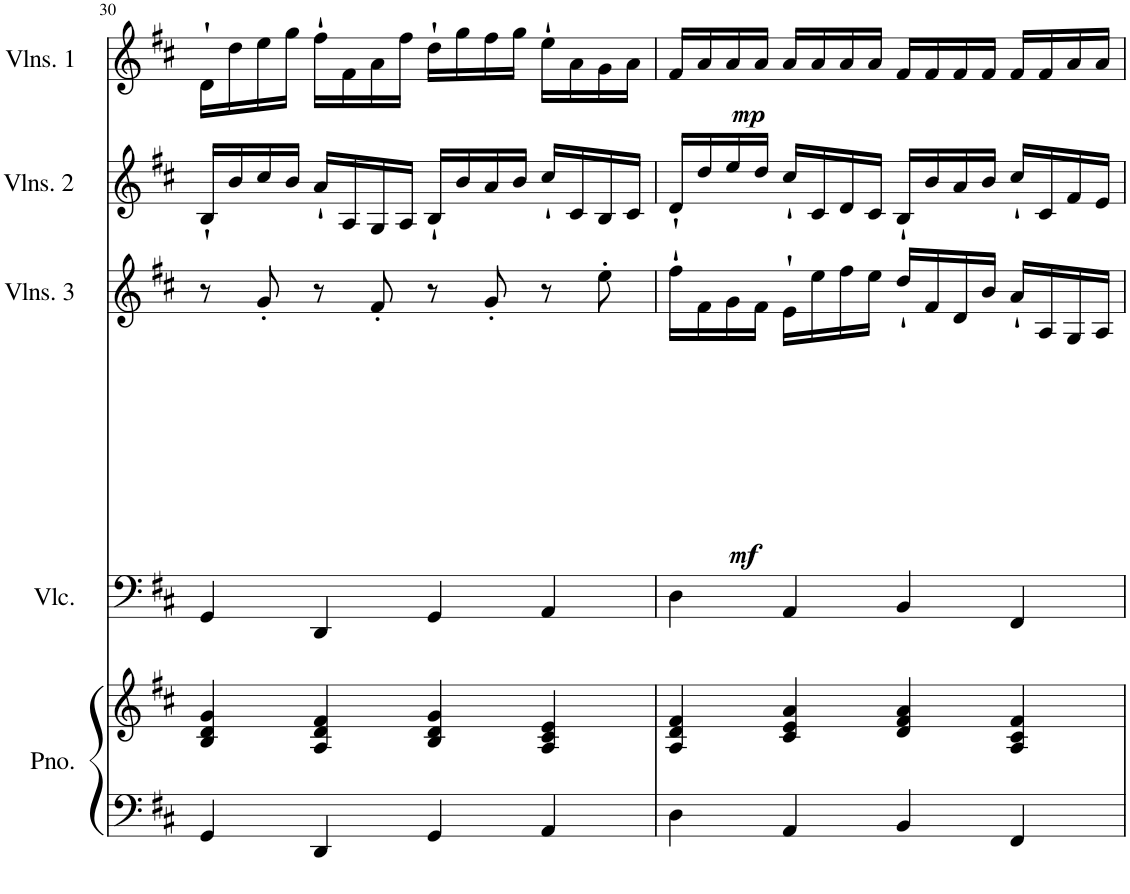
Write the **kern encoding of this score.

**kern	**kern	**kern	**kern	**dynam	**kern	**kern	**dynam
*part5	*part5	*part4	*part3	*part3	*part2	*part1	*part1
*staff6	*staff5	*staff4	*staff3	*staff3	*staff2	*staff1	*staff1
*I"Piano	*	*I"Violoncello	*I"Violins 3	*	*I"Violins 2	*I"Violins 1	*
*I'Pno.	*	*I'Vlc.	*I'Vlns. 3	*	*I'Vlns. 2	*I'Vlns. 1	*
!!LO:PB:g=z
*clefF4	*clefG2	*clefF4	*clefG2	*	*clefG2	*clefG2	*
*k[f#c#]	*k[f#c#]	*k[f#c#]	*k[f#c#]	*	*k[f#c#]	*k[f#c#]	*
*M4/4	*M4/4	*M4/4	*M4/4	*	*M4/4	*M4/4	*
=30	=30	=30	=30	=30	=30	=30	=30
4GG/	4B/ 4d/ 4g/	4GG/	8r	.	16B`/LL	16d`\LL	.
.	.	.	.	.	16b/	16dd\	.
.	.	.	8g'/	.	16cc#/	16ee\	.
.	.	.	.	.	16b/JJ	16gg\JJ	.
4DD/	4A/ 4d/ 4f#/	4DD/	8r	.	16a`/LL	16ff#`\LL	.
.	.	.	.	.	16A/	16f#\	.
.	.	.	8f#'/	.	16G/	16a\	.
.	.	.	.	.	16A/JJ	16ff#\JJ	.
4GG/	4B/ 4d/ 4g/	4GG/	8r	.	16B`/LL	16dd`\LL	.
.	.	.	.	.	16b/	16gg\	.
.	.	.	8g'/	.	16a/	16ff#\	.
.	.	.	.	.	16b/JJ	16gg\JJ	.
4AA/	4A/ 4c#/ 4e/	4AA/	8r	.	16cc#`/LL	16ee`\LL	.
.	.	.	.	.	16c#/	16a\	.
.	.	.	8ee'\	.	16B/	16g\	.
.	.	.	.	.	16c#/JJ	16a\JJ	.
=31	=31	=31	=31	=31	=31	=31	=31
!	!	!	!	!LO:DY:b	!	!	!LO:DY:b
4D\	4A/ 4d/ 4f#/	4D\	16ff#`\LL	mf	16d`/LL	16f#/LL	mp
.	.	.	16f#\	.	16dd/	16a/	.
.	.	.	16g\	.	16ee/	16a/	.
.	.	.	16f#\JJ	.	16dd/JJ	16a/JJ	.
4AA/	4c#/ 4e/ 4a/	4AA/	16e`\LL	.	16cc#`/LL	16a/LL	.
.	.	.	16ee\	.	16c#/	16a/	.
.	.	.	16ff#\	.	16d/	16a/	.
.	.	.	16ee\JJ	.	16c#/JJ	16a/JJ	.
4BB/	4d/ 4f#/ 4a/	4BB/	16dd`/LL	.	16B`/LL	16f#/LL	.
.	.	.	16f#/	.	16b/	16f#/	.
.	.	.	16d/	.	16a/	16f#/	.
.	.	.	16b/JJ	.	16b/JJ	16f#/JJ	.
4FF#/	4A/ 4c#/ 4f#/	4FF#/	16a`/LL	.	16cc#`/LL	16f#/LL	.
.	.	.	16A/	.	16c#/	16f#/	.
.	.	.	16G/	.	16f#/	16a/	.
.	.	.	16A/JJ	.	16e/JJ	16a/JJ	.
=	=	=	=	=	=	=	=
*-	*-	*-	*-	*-	*-	*-	*-
